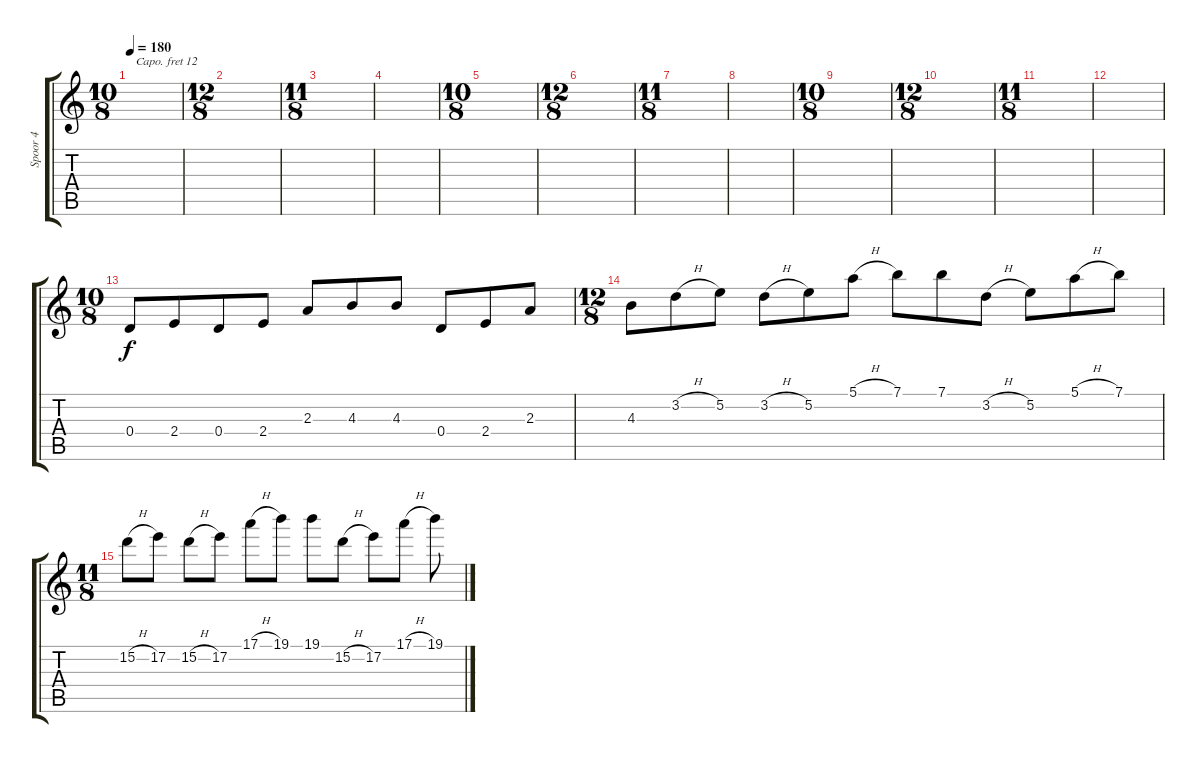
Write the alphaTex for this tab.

\track ("Spoor 4" "Spoor 4") {instrument synthstrings1}
\staff {score tabs}
\capo 12
\tuning (E4 B3 G3 D3 A2 D2) {hide}
\ts (10 8)
\tempo 180
\clef g2
\ks c
|
\ts (12 8)
|
\ts (11 8)
|
|
\ts (10 8)
|
\ts (12 8)
|
\ts (11 8)
|
|
\ts (10 8)
|
\ts (12 8)
|
\ts (11 8)
|
|
\ts (10 8)
0.4.8 2.4.8 0.4.8 2.4.8 2.3.8 4.3.8 4.3.8 0.4.8 2.4.8 2.3.8 |
\ts (12 8)
4.3.8 3.2{h}.8 5.2.8 3.2{h}.8 5.2.8 5.1{h}.8 7.1.8 7.1.8 3.2{h}.8 5.2.8 5.1{h}.8 7.1.8 |
\ts (11 8)
15.2{h}.8 17.2.8 15.2{h}.8 17.2.8 17.1{h}.8 19.1.8 19.1.8 15.2{h}.8 17.2.8 17.1{h}.8 19.1.8
